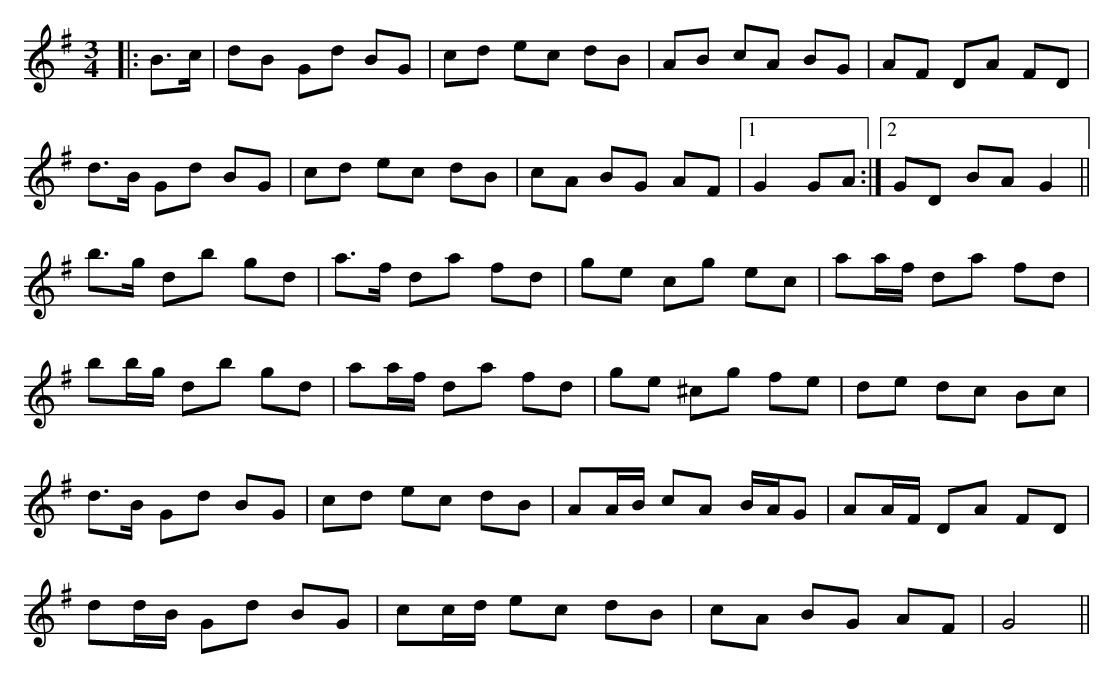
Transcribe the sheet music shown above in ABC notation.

X:1
M:3/4
K:G
|:B>c|dB Gd BG|cd ec dB|AB cA BG|AF DA FD|
d>B Gd BG|cd ec dB|cA BG AF|1 G2 GA:|2 GD BA G2||
b>g db gd|a>f da fd|ge cg ec|aa/f/ da fd|
bb/g/ db gd|aa/f/ da fd|ge ^cg fe|de dc Bc|
d>B Gd BG|cd ec dB|AA/B/ cA B/A/G|AA/F/ DA FD|
dd/B/ Gd BG|cc/d/ ec dB|cA BG AF|G4||
